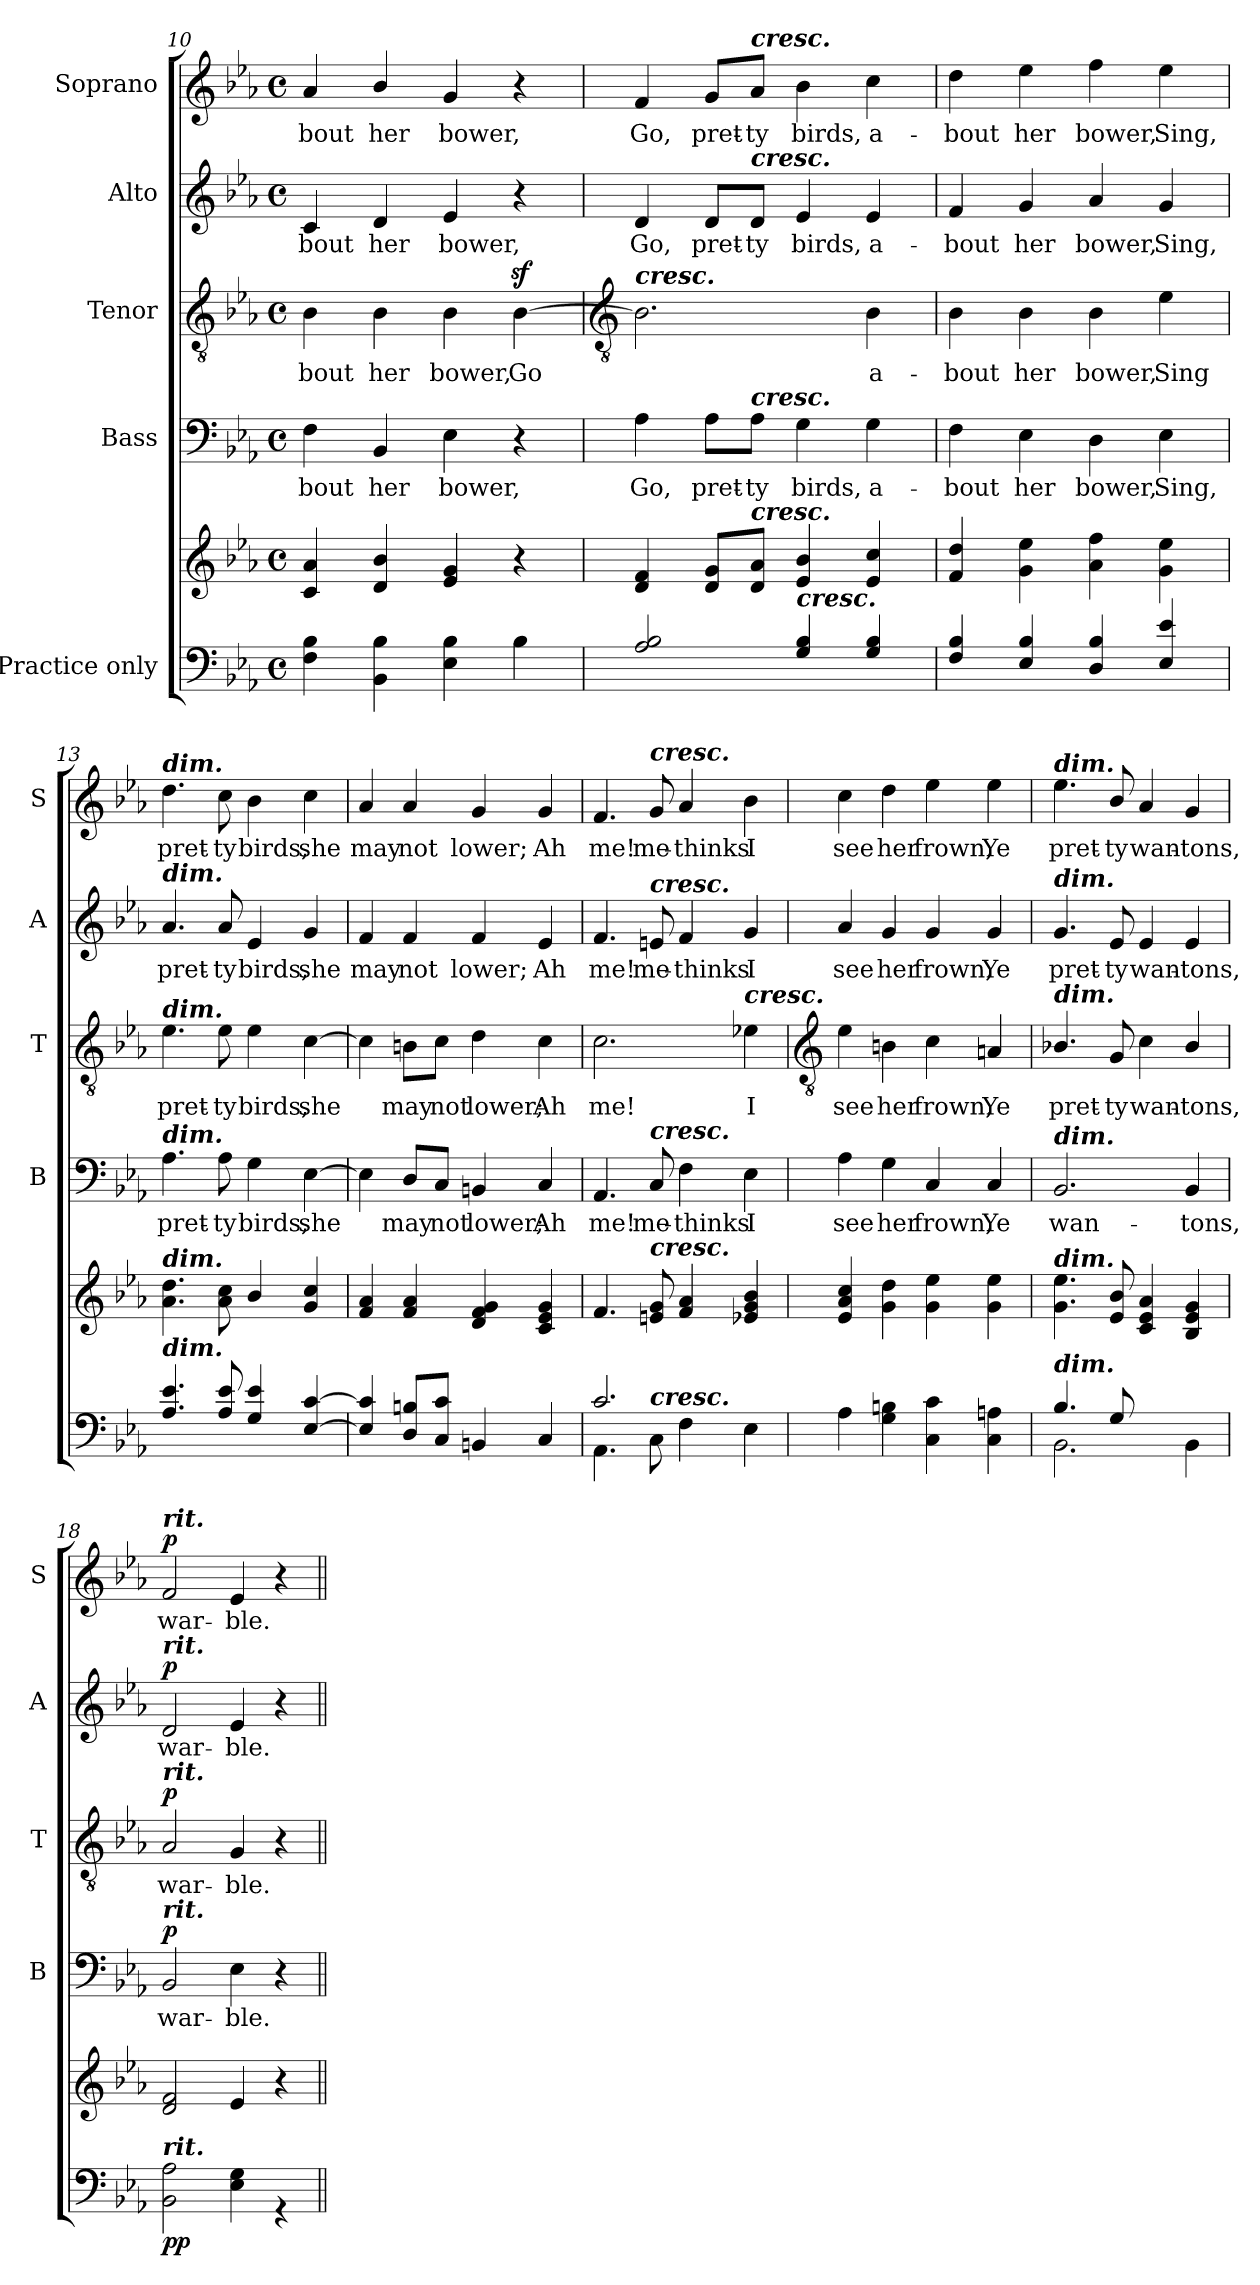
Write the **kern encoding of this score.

**kern	**kern	**dynam	**kern	**text	**dynam	**kern	**text	**dynam	**kern	**text	**dynam	**kern	**text	**dynam
*part5	*part5	*part5	*part4	*part4	*part4	*part3	*part3	*part3	*part2	*part2	*part2	*part1	*part1	*part1
*staff6	*staff5	*staff5/6	*staff4	*staff4	*staff4	*staff3	*staff3	*staff3	*staff2	*staff2	*staff2	*staff1	*staff1	*staff1
*I"Practice only	*	*	*I"Bass	*	*	*I"Tenor	*	*	*I"Alto	*	*	*I"Soprano	*	*
*	*	*	*I'B	*	*	*I'T	*	*	*I'A	*	*	*I'S	*	*
*clefF4	*clefG2	*	*clefF4	*	*	*clefGv2	*	*	*clefG2	*	*	*clefG2	*	*
*k[b-e-a-]	*k[b-e-a-]	*	*k[b-e-a-]	*	*	*k[b-e-a-]	*	*	*k[b-e-a-]	*	*	*k[b-e-a-]	*	*
*E-:	*E-:	*	*E-:	*	*	*E-:	*	*	*E-:	*	*	*E-:	*	*
*M4/4	*M4/4	*	*M4/4	*	*	*M4/4	*	*	*M4/4	*	*	*M4/4	*	*
*met(c)	*met(c)	*	*met(c)	*	*	*met(c)	*	*	*met(c)	*	*	*met(c)	*	*
=10	=10	=10	=10	=10	=10	=10	=10	=10	=10	=10	=10	=10	=10	=10
*^	*	*	*	*	*	*	*	*	*	*	*	*	*	*
!	!	!	!	!	!LO:LY:b	!	!	!LO:LY:b	!	!	!LO:LY:b	!	!	!LO:LY:b	!
1ryy	4F\ 4B-\	4c 4a-	.	4F	-bout	.	4B-	-bout	.	4c	-bout	.	4a-	-bout	.
!	!	!	!	!	!LO:LY:b	!	!	!LO:LY:b	!	!	!LO:LY:b	!	!	!LO:LY:b	!
.	4BB-\ 4B-\	4d/ 4b-/	.	4BB-	her	.	4B-	her	.	4d	her	.	4b-/	her	.
!	!	!	!	!	!LO:LY:b	!	!	!LO:LY:b	!	!	!LO:LY:b	!	!	!LO:LY:b	!
.	4E-\ 4B-\	4e- 4g	.	4E-	bower,	.	4B-	bower,	.	4e-	bower,	.	4g	bower,	.
!	!	!	!	!	!	!	!	!LO:LY:b	!	!	!	!	!	!	!
.	4B-\	4r	.	4r	.	.	[4B-z<	Go	.	4r	.	.	4r	.	.
!!LO:LB:g=z
=11	=11	=11	=11	=11	=11	=11	=11	=11	=11	=11	=11	=11	=11	=11	=11
*	*	*	*	*	*	*	*clefGv2	*	*	*	*	*	*	*	*
!	!	!	!	!	!	!	!LO:TX:a:Bi:t=cresc.	!	!	!	!	!	!	!	!
!	!	!	!	!	!LO:LY:b	!	!	!	!	!	!LO:LY:b	!	!	!LO:LY:b	!
2A- 2B-	1ryy	4d 4f	.	4A-	Go,	.	2.B-]	.	.	4d	Go,	.	4f	Go,	.
!	!	!	!	!	!LO:LY:b	!	!	!	!	!	!LO:LY:b	!	!	!LO:LY:b	!
.	.	8d 8gL	.	8A-\L	pret-	.	.	.	.	8d/L	pret-	.	8g/L	pret-	.
!	!	!	!	!	!	!	!	!	!	!	!	!	!LO:TX:a:Bi:t=cresc.	!	!
!	!	!	!	!	!	!	!	!	!	!LO:TX:a:Bi:t=cresc.	!	!	!	!	!
!	!	!	!	!LO:TX:a:Bi:t=cresc.	!	!	!	!	!	!	!	!	!	!	!
!	!	!LO:TX:a:Bi:t=cresc.	!	!	!	!	!	!	!	!	!	!	!	!	!
!	!	!	!	!	!LO:LY:b	!	!	!	!	!	!LO:LY:b	!	!	!LO:LY:b	!
.	.	8d 8a-J	.	8A-\J	-ty	.	.	.	.	8d/J	-ty	.	8a-/J	-ty	.
!LO:TX:a:Bi:t=cresc.	!	!	!	!	!	!	!	!	!	!	!	!	!	!	!
!	!	!	!	!	!LO:LY:b	!	!	!	!	!	!LO:LY:b	!	!	!LO:LY:b	!
4G 4B-	.	4e- 4b-	.	4G	birds,	.	.	.	.	4e-	birds,	.	4b-	birds,	.
!	!	!	!	!	!LO:LY:b	!	!	!LO:LY:b	!	!	!LO:LY:b	!	!	!LO:LY:b	!
4G 4B-	.	4e- 4cc	.	4G	a-	.	4B-	a-	.	4e-	a-	.	4cc	a-	.
=12	=12	=12	=12	=12	=12	=12	=12	=12	=12	=12	=12	=12	=12	=12	=12
!	!	!	!	!	!LO:LY:b	!	!	!LO:LY:b	!	!	!LO:LY:b	!	!	!LO:LY:b	!
4F 4B-	1ryy	4f 4dd	.	4F	-bout	.	4B-	-bout	.	4f	-bout	.	4dd	-bout	.
!	!	!	!	!	!LO:LY:b	!	!	!LO:LY:b	!	!	!LO:LY:b	!	!	!LO:LY:b	!
4E- 4B-	.	4g 4ee-	.	4E-	her	.	4B-	her	.	4g	her	.	4ee-	her	.
!	!	!	!	!	!LO:LY:b	!	!	!LO:LY:b	!	!	!LO:LY:b	!	!	!LO:LY:b	!
4D 4B-	.	4a- 4ff	.	4D	bower,	.	4B-	bower,	.	4a-	bower,	.	4ff	bower,	.
!	!	!	!	!	!LO:LY:b	!	!	!LO:LY:b	!	!	!LO:LY:b	!	!	!LO:LY:b	!
4E- 4e-	.	4g 4ee-	.	4E-	Sing,	.	4e-	Sing	.	4g	Sing,	.	4ee-	Sing,	.
=13	=13	=13	=13	=13	=13	=13	=13	=13	=13	=13	=13	=13	=13	=13	=13
!	!	!	!	!	!	!	!	!	!	!	!	!	!LO:TX:a:Bi:t=dim.	!	!
!	!	!	!	!	!	!	!	!	!	!LO:TX:a:Bi:t=dim.	!	!	!	!	!
!	!	!	!	!	!	!	!LO:TX:a:Bi:t=dim.	!	!	!	!	!	!	!	!
!	!	!	!	!LO:TX:a:Bi:t=dim.	!	!	!	!	!	!	!	!	!	!	!
!	!	!LO:TX:a:Bi:t=dim.	!	!	!	!	!	!	!	!	!	!	!	!	!
!LO:TX:a:Bi:t=dim.	!	!	!	!	!	!	!	!	!	!	!	!	!	!	!
!	!	!	!	!	!LO:LY:b	!	!	!LO:LY:b	!	!	!LO:LY:b	!	!	!LO:LY:b	!
4.A- 4.e-	1ryy	4.a- 4.dd	.	4.A-	pret-	.	4.e-	pret-	.	4.a-	pret-	.	4.dd	pret-	.
!	!	!	!	!	!LO:LY:b	!	!	!LO:LY:b	!	!	!LO:LY:b	!	!	!LO:LY:b	!
8A- 8e-	.	8a- 8cc	.	8A-	-ty	.	8e-	-ty	.	8a-	-ty	.	8cc	-ty	.
!	!	!	!	!	!LO:LY:b	!	!	!LO:LY:b	!	!	!LO:LY:b	!	!	!LO:LY:b	!
4G 4e-	.	4b-/	.	4G	birds,	.	4e-	birds,	.	4e-	birds,	.	4b-	birds,	.
!	!	!	!	!	!LO:LY:b	!	!	!LO:LY:b	!	!	!LO:LY:b	!	!	!LO:LY:b	!
[4E- [4c	.	4g 4cc	.	[4E-	she	.	[4c	she	.	4g	she	.	4cc	she	.
=14	=14	=14	=14	=14	=14	=14	=14	=14	=14	=14	=14	=14	=14	=14	=14
!	!	!	!	!	!	!	!	!	!	!	!LO:LY:b	!	!	!LO:LY:b	!
4E-] 4c]	1ryy	4f 4a-	.	4E-]	.	.	4c]	.	.	4f	may	.	4a-	may	.
!	!	!	!	!	!LO:LY:b	!	!	!LO:LY:b	!	!	!LO:LY:b	!	!	!LO:LY:b	!
8D 8BnL	.	4f 4a-	.	8D/L	may	.	8Bn\L	may	.	4f	not	.	4a-	not	.
!	!	!	!	!	!LO:LY:b	!	!	!LO:LY:b	!	!	!	!	!	!	!
8C 8cJ	.	.	.	8C/J	not	.	8c\J	not	.	.	.	.	.	.	.
!	!	!	!	!	!LO:LY:b	!	!	!LO:LY:b	!	!	!LO:LY:b	!	!	!LO:LY:b	!
4BBn	.	4d 4f 4g	.	4BBn	lower;	.	4d	lower;	.	4f	lower;	.	4g	lower;	.
!	!	!	!	!	!LO:LY:b	!	!	!LO:LY:b	!	!	!LO:LY:b	!	!	!LO:LY:b	!
4C	.	4c 4e- 4g	.	4C	Ah	.	4c	Ah	.	4e-	Ah	.	4g	Ah	.
=15	=15	=15	=15	=15	=15	=15	=15	=15	=15	=15	=15	=15	=15	=15	=15
!	!	!	!	!	!LO:LY:b	!	!	!LO:LY:b	!	!	!LO:LY:b	!	!	!LO:LY:b	!
2.c/	4.AA-\	4.f	.	4.AA-	me!	.	2.c	me!	.	4.f	me!	.	4.f	me!	.
!	!	!	!	!	!	!	!	!	!	!	!	!	!LO:TX:a:Bi:t=cresc.	!	!
!	!	!	!	!	!	!	!	!	!	!LO:TX:a:Bi:t=cresc.	!	!	!	!	!
!	!	!	!	!LO:TX:a:Bi:t=cresc.	!	!	!	!	!	!	!	!	!	!	!
!	!	!LO:TX:a:Bi:t=cresc.	!	!	!	!	!	!	!	!	!	!	!	!	!
!	!LO:TX:a:Bi:t=cresc.	!	!	!	!	!	!	!	!	!	!	!	!	!	!
!	!	!	!	!	!LO:LY:b	!	!	!	!	!	!LO:LY:b	!	!	!LO:LY:b	!
.	8C\	8en 8g	.	8C	me-	.	.	.	.	8en	me-	.	8g	me-	.
!	!	!	!	!	!LO:LY:b	!	!	!	!	!	!LO:LY:b	!	!	!LO:LY:b	!
.	4F\	4f 4a-	.	4F	-thinks	.	.	.	.	4f	-thinks	.	4a-	-thinks	.
!	!	!	!	!	!	!	!LO:TX:a:Bi:t=cresc.	!	!	!	!	!	!	!	!
!	!	!	!	!	!LO:LY:b	!	!	!LO:LY:b	!	!	!LO:LY:b	!	!	!LO:LY:b	!
4ryy	4E-\	4e-X 4g 4b-	.	4E-	I	.	4e-X	I	.	4g	I	.	4b-	I	.
!!LO:LB:g=z
=16	=16	=16	=16	=16	=16	=16	=16	=16	=16	=16	=16	=16	=16	=16	=16
*	*	*	*	*	*	*	*clefGv2	*	*	*	*	*	*	*	*
!	!	!	!	!	!LO:LY:b	!	!	!LO:LY:b	!	!	!LO:LY:b	!	!	!LO:LY:b	!
1ryy	4A-\	4e- 4a- 4cc	.	4A-	see	.	4e-	see	.	4a-	see	.	4cc	see	.
!	!	!	!	!	!LO:LY:b	!	!	!LO:LY:b	!	!	!LO:LY:b	!	!	!LO:LY:b	!
.	4G\ 4Bn\	4g 4dd	.	4G	her	.	4Bn	her	.	4g	her	.	4dd	her	.
!	!	!	!	!	!LO:LY:b	!	!	!LO:LY:b	!	!	!LO:LY:b	!	!	!LO:LY:b	!
.	4C\ 4c\	4g 4ee-	.	4C	frown,	.	4c	frown,	.	4g	frown,	.	4ee-	frown,	.
!	!	!	!	!	!LO:LY:b	!	!	!LO:LY:b	!	!	!LO:LY:b	!	!	!LO:LY:b	!
.	4C\ 4An\	4g 4ee-	.	4C	Ye	.	4An	Ye	.	4g	Ye	.	4ee-	Ye	.
=17	=17	=17	=17	=17	=17	=17	=17	=17	=17	=17	=17	=17	=17	=17	=17
!	!	!	!	!	!	!	!	!	!	!	!	!	!LO:TX:a:Bi:t=dim.	!	!
!	!	!	!	!	!	!	!	!	!	!LO:TX:a:Bi:t=dim.	!	!	!	!	!
!	!	!	!	!	!	!	!LO:TX:a:Bi:t=dim.	!	!	!	!	!	!	!	!
!	!	!	!	!LO:TX:a:Bi:t=dim.	!	!	!	!	!	!	!	!	!	!	!
!	!	!LO:TX:a:Bi:t=dim.	!	!	!	!	!	!	!	!	!	!	!	!	!
!LO:TX:a:Bi:t=dim.	!	!	!	!	!	!	!	!	!	!	!	!	!	!	!
!	!	!	!	!	!LO:LY:b	!	!	!LO:LY:b	!	!	!LO:LY:b	!	!	!LO:LY:b	!
4.B-/	2.BB-\	4.g 4.ee-	.	2.BB-	wan-	.	4.B-X/	pret-	.	4.g	pret-	.	4.ee-	pret-	.
!	!	!	!	!	!	!	!	!LO:LY:b	!	!	!LO:LY:b	!	!	!LO:LY:b	!
8G/	.	8e-/ 8b-/	.	.	.	.	8G	-ty	.	8e-	-ty	.	8b-/	-ty	.
!	!	!	!	!	!	!	!	!LO:LY:b	!	!	!LO:LY:b	!	!	!LO:LY:b	!
2ryy	.	4c 4e- 4a-	.	.	.	.	4c	wan-	.	4e-	wan-	.	4a-	wan-	.
!	!	!	!	!	!LO:LY:b	!	!	!LO:LY:b	!	!	!LO:LY:b	!	!	!LO:LY:b	!
.	4BB-\	4B- 4e- 4g	.	4BB-	-tons,	.	4B-/	-tons,	.	4e-	-tons,	.	4g	-tons,	.
=18	=18	=18	=18	=18	=18	=18	=18	=18	=18	=18	=18	=18	=18	=18	=18
!	!	!	!	!	!	!	!	!	!	!	!	!	!LO:TX:a:Bi:t=rit.	!	!
!	!	!	!	!	!	!	!	!	!	!LO:TX:a:Bi:t=rit.	!	!	!	!	!
!	!	!	!	!	!	!	!LO:TX:a:Bi:t=rit.	!	!	!	!	!	!	!	!
!	!	!	!	!LO:TX:a:Bi:t=rit.	!	!	!	!	!	!	!	!	!	!	!
!LO:TX:a:Bi:t=rit.	!	!	!	!	!	!	!	!	!	!	!	!	!	!	!
!	!	!	!LO:DY:b=2	!	!LO:LY:b	!	!	!LO:LY:b	!	!	!LO:LY:b	!	!	!LO:LY:b	!
!	!	!	!LO:DY:n=1:b	!	!	!LO:DY:b	!	!	!LO:DY:b	!	!	!LO:DY:b	!	!	!LO:DY:b
1ryy	2BB-\ 2A-\	2d 2f	p p	2BB-	war-	p	2A-	war-	p	2d	war-	p	2f	war-	p
!	!	!	!	!	!LO:LY:b	!	!	!LO:LY:b	!	!	!LO:LY:b	!	!	!LO:LY:b	!
.	4E-\ 4G\	4e-	.	4E-	-ble.	.	4G	-ble.	.	4e-	-ble.	.	4e-	-ble.	.
.	4r	4r	.	4r	.	.	4r	.	.	4r	.	.	4r	.	.
*v	*v	*	*	*	*	*	*	*	*	*	*	*	*	*	*
=||	=||	=||	=||	=||	=||	=||	=||	=||	=||	=||	=||	=||	=||	=||
*-	*-	*-	*-	*-	*-	*-	*-	*-	*-	*-	*-	*-	*-	*-
